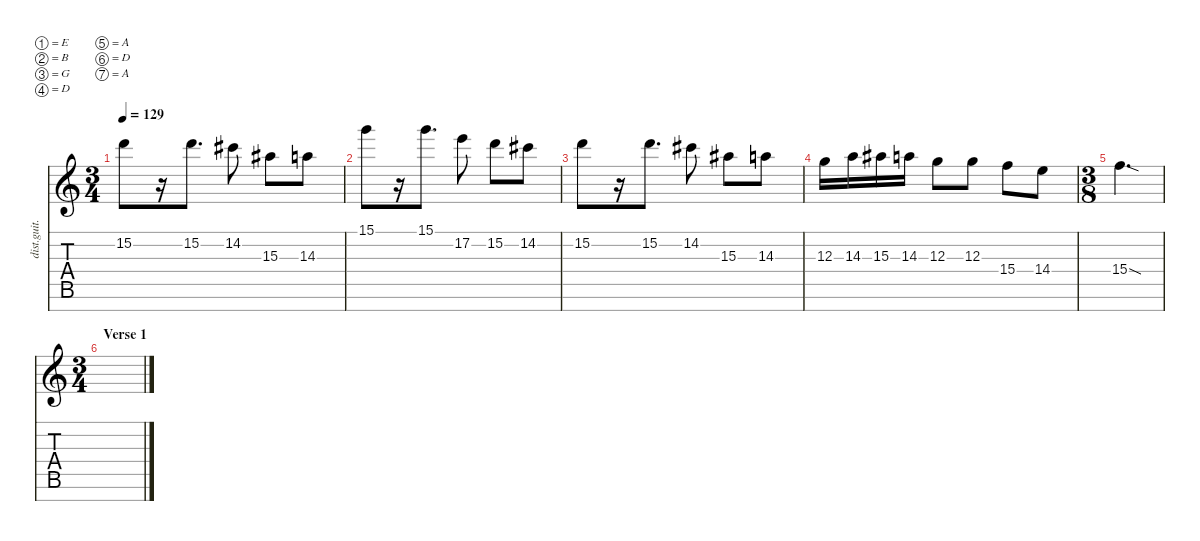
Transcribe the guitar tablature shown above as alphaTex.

\defaultSystemsLayout 4
\hideDynamics
\bracketExtendMode nobrackets
\otherSystemsTrackNameOrientation horizontal
\track ("Electric Guitar" "dist.guit.") {instrument distortionguitar}
\staff {score tabs}
\tuning (E4 B3 G3 D3 A2 D2 A1)
\ts (3 4)
\tempo 129
\clef g2
\ks c
15.2.8{dy mf} r.16 15.2.8{d} 14.2{acc #}.8 15.3{acc #}.8 14.3.8 |
15.1.8 r.16 15.1.8{d} 17.2.8 15.2.8 14.2{acc #}.8 |
15.2.8 r.16 15.2.8{d} 14.2{acc #}.8 15.3{acc #}.8 14.3.8 |
12.3.16 14.3.16 15.3{acc #}.16 14.3.16 12.3.8 12.3.8 15.4.8 14.4.8 |
\ts (3 8)
\beaming (8 3)
15.4{sod}.4{d} |
\ts (3 4)
\beaming (8 2 2 2)
\section ("" "Verse 1")
